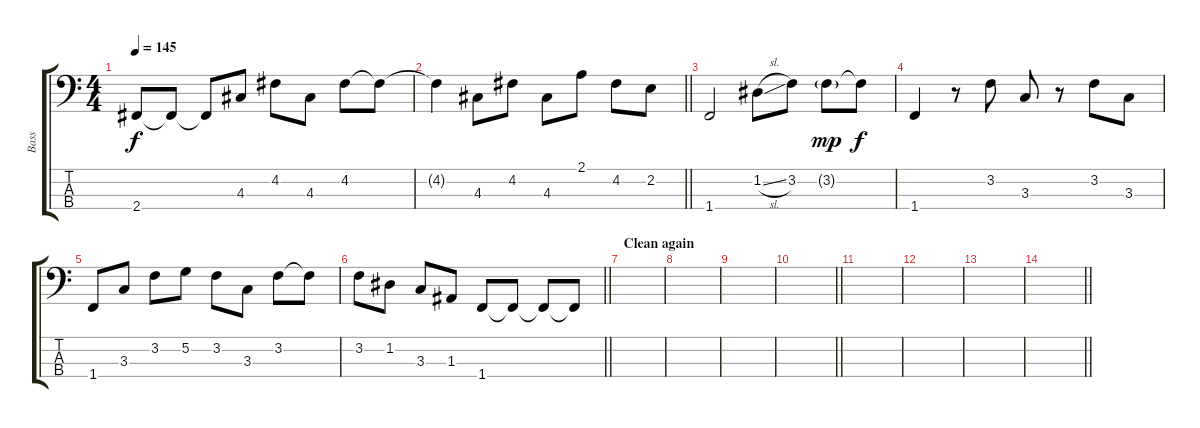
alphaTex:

\track ("Bass" "Bass") {instrument electricbassfinger}
\staff {score tabs}
\tuning (G2 D2 A1 E1) {hide}
\ts (4 4)
\tempo 145
\clef f4
\ks c
2.4.8{dy f} 2.4{t}.8 2.4{t}.8 4.3.8 4.2.8 4.3.8 4.2.8 4.2{t}.8 |
\barLineRight lightlight
4.2{t}.4 4.3.8 4.2.8 4.3.8 2.1.8 4.2.8 2.2.8 |
1.4.2 1.2{sl}.8 3.2.8 3.2{g}.8{dy mp} 3.2{t}.8{dy f} |
1.4.4 r.8 3.2.8 3.3.8 r.8 3.2.8 3.3.8 |
1.4.8 3.3.8 3.2.8 5.2.8 3.2.8 3.3.8 3.2.8 3.2{t}.8 |
\barLineRight lightlight
3.2.8 1.2.8 3.3.8 1.3.8 1.4.8 1.4{t}.8 1.4{t}.8 1.4{t}.8 |
\section ("" "Clean again")
|
|
|
\barLineRight lightlight
|
|
|
|
\barLineRight lightlight
